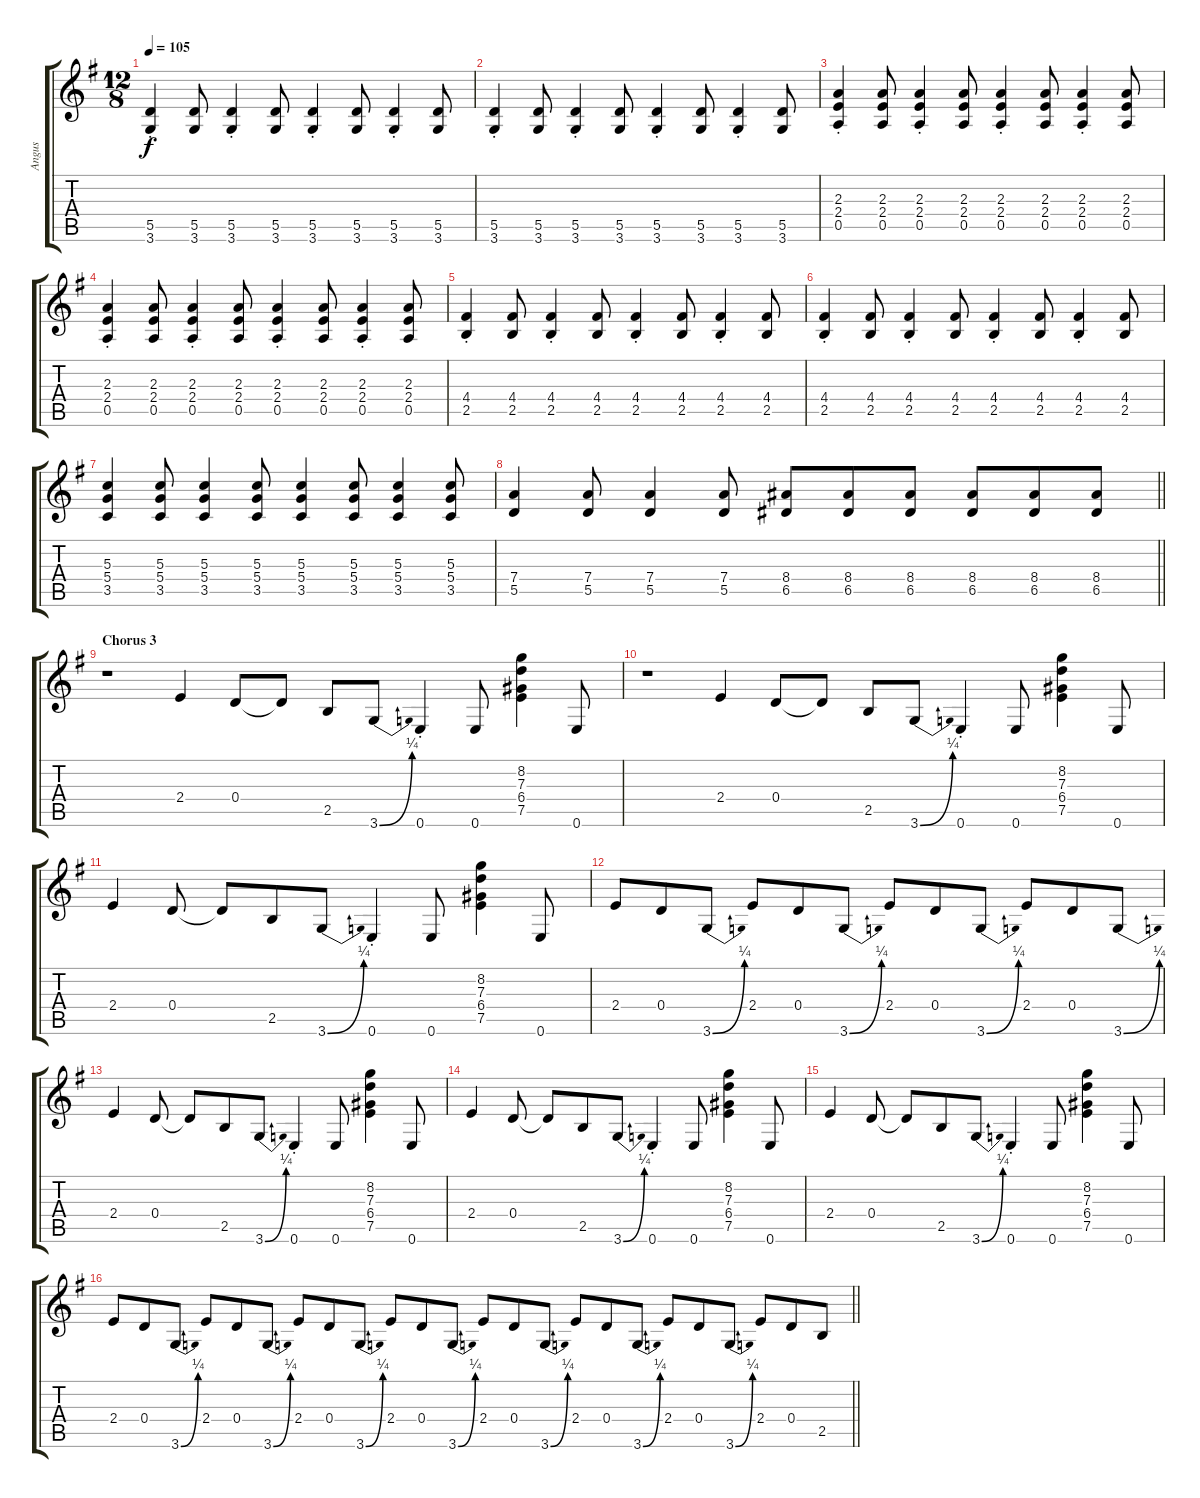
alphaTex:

\track ("Angus" "Angus") {instrument overdrivenguitar}
\staff {score tabs}
\tuning (E4 B3 G3 D3 A2 E2) {hide}
\ts (12 8)
\tempo 105
\clef g2
\ks g
(5.5{st} 3.6{st}).4{dy f} (5.5 3.6).8 (5.5{st} 3.6{st}).4 (5.5 3.6).8 (5.5{st} 3.6{st}).4 (5.5 3.6).8 (5.5{st} 3.6{st}).4 (5.5 3.6).8 |
(5.5{st} 3.6{st}).4 (5.5 3.6).8 (5.5{st} 3.6{st}).4 (5.5 3.6).8 (5.5{st} 3.6{st}).4 (5.5 3.6).8 (5.5{st} 3.6{st}).4 (5.5 3.6).8 |
(2.3{st} 2.4{st} 0.5{st}).4 (2.3 2.4 0.5).8 (2.3{st} 2.4{st} 0.5{st}).4 (2.3 2.4 0.5).8 (2.3{st} 2.4{st} 0.5{st}).4 (2.3 2.4 0.5).8 (2.3{st} 2.4{st} 0.5{st}).4 (2.3 2.4 0.5).8 |
(2.3{st} 2.4{st} 0.5{st}).4 (2.3 2.4 0.5).8 (2.3{st} 2.4{st} 0.5{st}).4 (2.3 2.4 0.5).8 (2.3{st} 2.4{st} 0.5{st}).4 (2.3 2.4 0.5).8 (2.3{st} 2.4{st} 0.5{st}).4 (2.3 2.4 0.5).8 |
(4.4{st} 2.5{st}).4 (4.4 2.5).8 (4.4{st} 2.5{st}).4 (4.4 2.5).8 (4.4{st} 2.5{st}).4 (4.4 2.5).8 (4.4{st} 2.5{st}).4 (4.4 2.5).8 |
(4.4{st} 2.5{st}).4 (4.4 2.5).8 (4.4{st} 2.5{st}).4 (4.4 2.5).8 (4.4{st} 2.5{st}).4 (4.4 2.5).8 (4.4{st} 2.5{st}).4 (4.4 2.5).8 |
(5.3 5.4 3.5).4 (5.3 5.4 3.5).8 (5.3 5.4 3.5).4 (5.3 5.4 3.5).8 (5.3 5.4 3.5).4 (5.3 5.4 3.5).8 (5.3 5.4 3.5).4 (5.3 5.4 3.5).8 |
\barLineRight lightlight
(7.4 5.5).4 (7.4 5.5).8 (7.4 5.5).4 (7.4 5.5).8 (8.4 6.5).8 (8.4 6.5).8 (8.4 6.5).8 (8.4 6.5).8 (8.4 6.5).8 (8.4 6.5).8 |
\section ("" "Chorus 3")
r.1 2.4.4 0.4.8 0.4{t}.8 2.5.8 3.6{be (bend 0 0 60 1)}.8 0.6{st}.4 0.6.8 (8.2 7.3 6.4 7.5).4 0.6.8 |
r.1 2.4.4 0.4.8 0.4{t}.8 2.5.8 3.6{be (bend 0 0 60 1)}.8 0.6{st}.4 0.6.8 (8.2 7.3 6.4 7.5).4 0.6.8 |
2.4.4 0.4.8 0.4{t}.8 2.5.8 3.6{be (bend 0 0 60 1)}.8 0.6{st}.4 0.6.8 (8.2 7.3 6.4 7.5).4 0.6.8 |
2.4.8 0.4.8 3.6{be (bend 0 0 60 1)}.8 2.4.8 0.4.8 3.6{be (bend 0 0 60 1)}.8 2.4.8 0.4.8 3.6{be (bend 0 0 60 1)}.8 2.4.8 0.4.8 3.6{be (bend 0 0 60 1)}.8 |
2.4.4 0.4.8 0.4{t}.8 2.5.8 3.6{be (bend 0 0 60 1)}.8 0.6{st}.4 0.6.8 (8.2 7.3 6.4 7.5).4 0.6.8 |
2.4.4 0.4.8 0.4{t}.8 2.5.8 3.6{be (bend 0 0 60 1)}.8 0.6{st}.4 0.6.8 (8.2 7.3 6.4 7.5).4 0.6.8 |
2.4.4 0.4.8 0.4{t}.8 2.5.8 3.6{be (bend 0 0 60 1)}.8 0.6{st}.4 0.6.8 (8.2 7.3 6.4 7.5).4 0.6.8 |
\barLineRight lightlight
2.4.8 0.4.8 3.6{be (bend 0 0 60 1)}.8 2.4.8 0.4.8 3.6{be (bend 0 0 60 1)}.8 2.4.8 0.4.8 3.6{be (bend 0 0 60 1)}.8 2.4.8 0.4.8 3.6{be (bend 0 0 60 1)}.8 2.4.8 0.4.8 3.6{be (bend 0 0 60 1)}.8 2.4.8 0.4.8 3.6{be (bend 0 0 60 1)}.8 2.4.8 0.4.8 3.6{be (bend 0 0 60 1)}.8 2.4.8 0.4.8 2.5.8
